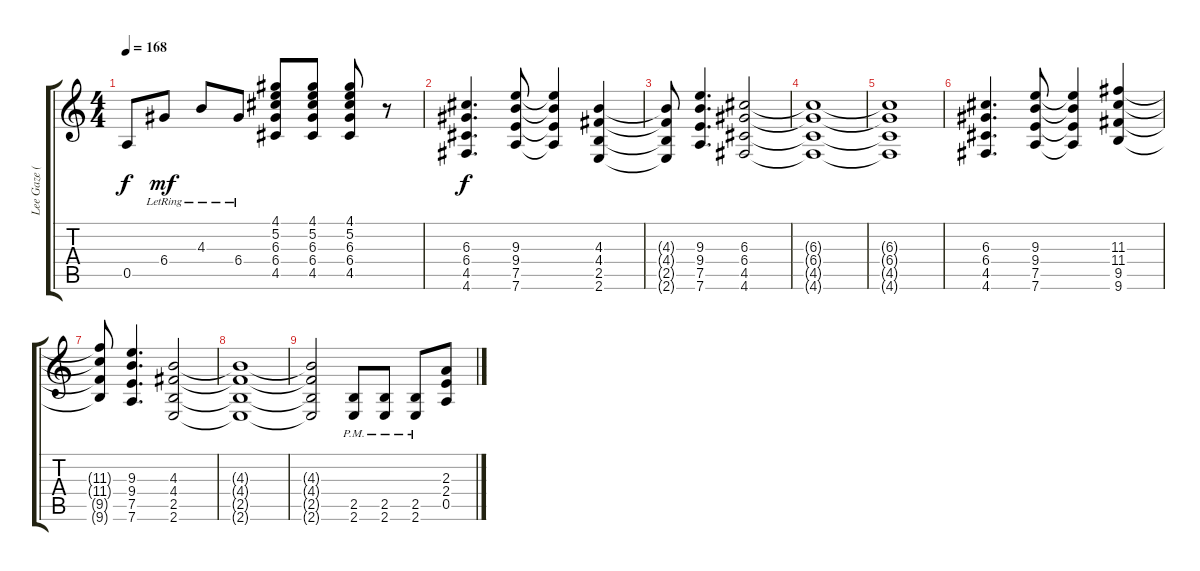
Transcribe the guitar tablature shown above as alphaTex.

\track ("Lee Gaze (Clean)" "Lee Gaze (") {instrument electricguitarclean}
\staff {score tabs}
\tuning (E4 B3 G3 D3 A2 D2) {hide}
\ts (4 4)
\tempo 168
\clef g2
\ks c
0.5{t}.8{dy f} 6.4{lr}.8{dy mf} 4.3{lr}.8 6.4{lr}.8 (4.1 5.2 6.3 6.4 4.5).8 (4.1 5.2 6.3 6.4 4.5).8 (4.1 5.2 6.3 6.4 4.5).8 r.8 |
(6.3 6.4 4.5 4.6).4{d dy f} (9.3 9.4 7.5 7.6).8 (9.3{t} 9.4{t} 7.5{t} 7.6{t}).4 (4.3 4.4 2.5 2.6).4 |
(4.3{t} 4.4{t} 2.5{t} 2.6{t}).8 (9.3 9.4 7.5 7.6).4{d} (6.3 6.4 4.5 4.6).2 |
(6.3{t} 6.4{t} 4.5{t} 4.6{t}).1 |
(6.3{t} 6.4{t} 4.5{t} 4.6{t}).1 |
(6.3 6.4 4.5 4.6).4{d} (9.3 9.4 7.5 7.6).8 (9.3{t} 9.4{t} 7.5{t} 7.6{t}).4 (11.3 11.4 9.5 9.6).4 |
(11.3{t} 11.4{t} 9.5{t} 9.6{t}).8 (9.3 9.4 7.5 7.6).4{d} (4.3 4.4 2.5 2.6).2 |
(4.3{t} 4.4{t} 2.5{t} 2.6{t}).1 |
(4.3{t} 4.4{t} 2.5{t} 2.6{t}).2 (2.5{pm} 2.6{pm}).8 (2.5{pm} 2.6{pm}).8 (2.5{pm} 2.6{pm}).8 (2.3 2.4 0.5).8
